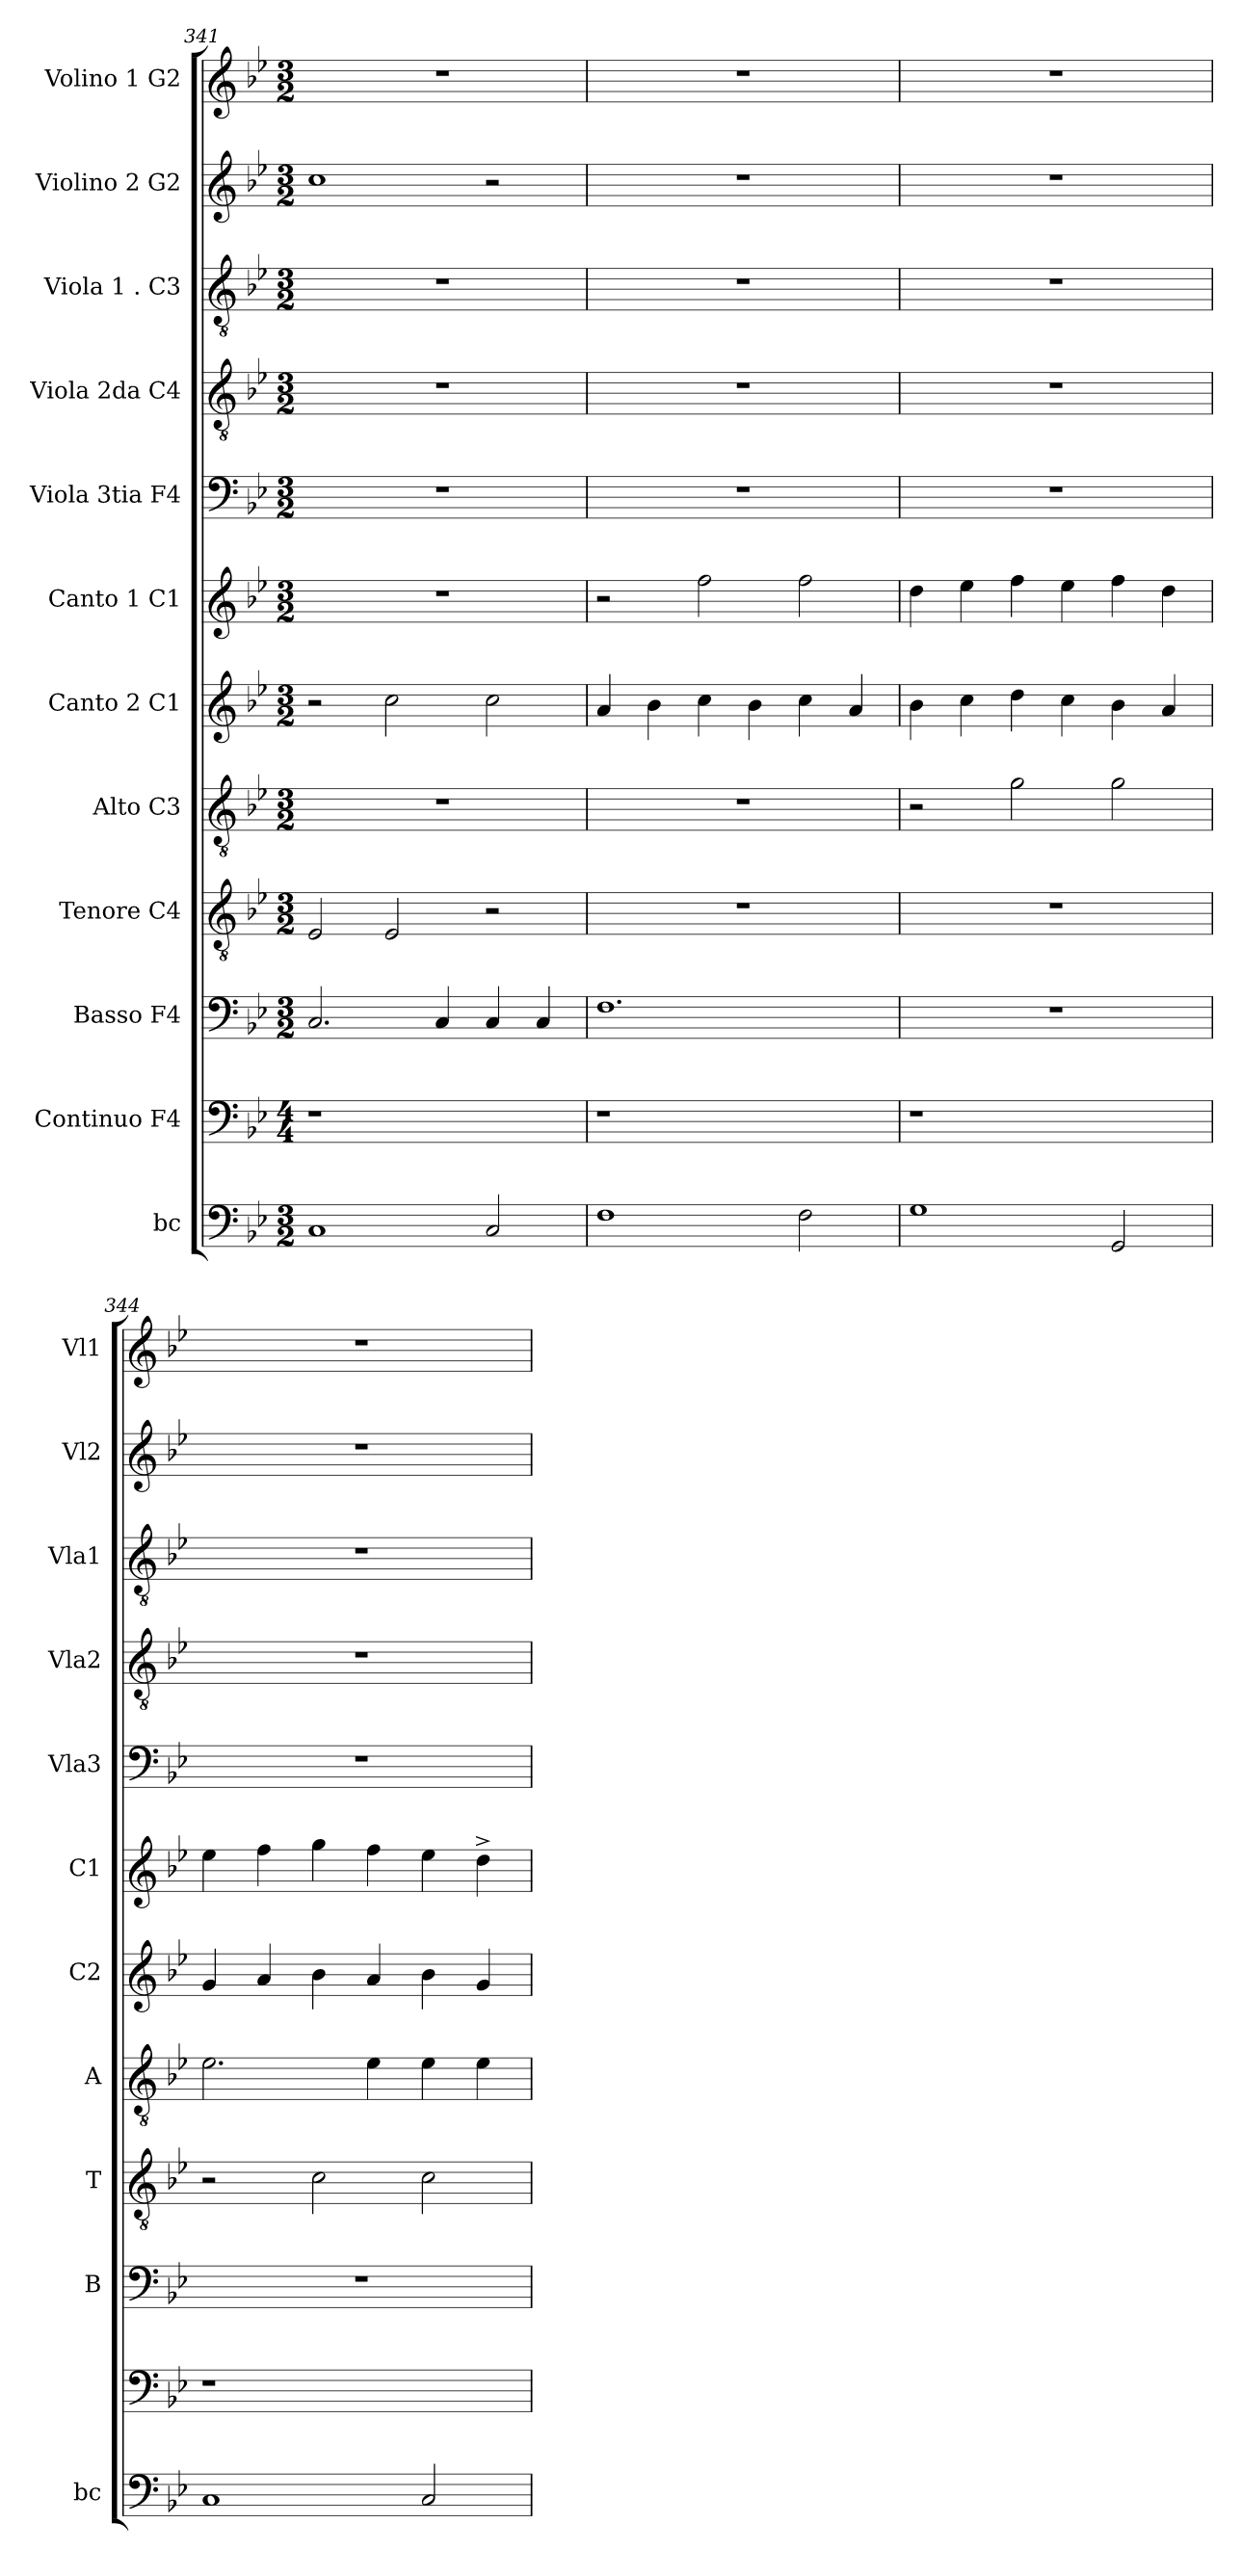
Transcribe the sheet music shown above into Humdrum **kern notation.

**kern	**kern	**kern	**kern	**kern	**kern	**kern	**kern	**kern	**kern	**kern	**kern
*part12	*part11	*part10	*part9	*part8	*part7	*part6	*part5	*part4	*part3	*part2	*part1
*staff12	*staff11	*staff10	*staff9	*staff8	*staff7	*staff6	*staff5	*staff4	*staff3	*staff2	*staff1
*I"bc	*I"Continuo F4	*I"Basso F4	*I"Tenore C4	*I"Alto C3	*I"Canto 2 C1	*I"Canto 1 C1	*I"Viola 3tia F4	*I"Viola 2da C4	*I"Viola 1 . C3	*I"Violino 2 G2	*I"Volino 1 G2
*I'bc	*	*I'B	*I'T	*I'A	*I'C2	*I'C1	*I'Vla3	*I'Vla2	*I'Vla1	*I'Vl2	*I'Vl1
!!LO:PB:g=z
*clefF4	*clefF4	*clefF4	*clefGv2	*clefGv2	*clefG2	*clefG2	*clefF4	*clefGv2	*clefGv2	*clefG2	*clefG2
*k[b-e-]	*k[b-e-]	*k[b-e-]	*k[b-e-]	*k[b-e-]	*k[b-e-]	*k[b-e-]	*k[b-e-]	*k[b-e-]	*k[b-e-]	*k[b-e-]	*k[b-e-]
*B-:	*B-:	*B-:	*B-:	*B-:	*B-:	*B-:	*B-:	*B-:	*B-:	*B-:	*B-:
*M3/2	*M4/4	*M3/2	*M3/2	*M3/2	*M3/2	*M3/2	*M3/2	*M3/2	*M3/2	*M3/2	*M3/2
=341	=341	=341	=341	=341	=341	=341	=341	=341	=341	=341	=341
!	!	!	!	!LO:N:vis=1	!	!LO:N:vis=1	!	!	!	!	!
1C	1r	2.C/	2E-/	1.r	2r	1.r	1.r	1.r	1.r	1cc	1.r
.	.	.	2E-/	.	2cc\	.	.	.	.	.	.
.	.	4C/	.	.	.	.	.	.	.	.	.
2C/	2ryy	4C/	2r	.	2cc\	.	.	.	.	2r	.
.	.	4C/	.	.	.	.	.	.	.	.	.
=342	=342	=342	=342	=342	=342	=342	=342	=342	=342	=342	=342
!	!	!	!LO:N:vis=1	!LO:N:vis=1	!	!	!	!	!	!LO:N:vis=1	!
1F	1r	1.F	1.r	1.r	4a/	2r	1.r	1.r	1.r	1.r	1.r
.	.	.	.	.	4b-\	.	.	.	.	.	.
.	.	.	.	.	4cc\	2ff\	.	.	.	.	.
.	.	.	.	.	4b-\	.	.	.	.	.	.
2F\	2ryy	.	.	.	4cc\	2ff\	.	.	.	.	.
.	.	.	.	.	4a/	.	.	.	.	.	.
=343	=343	=343	=343	=343	=343	=343	=343	=343	=343	=343	=343
!	!	!LO:N:vis=1	!LO:N:vis=1	!	!	!	!	!	!	!LO:N:vis=1	!
1G	1r	1.r	1.r	2r	4b-\	4dd\	1.r	1.r	1.r	1.r	1.r
.	.	.	.	.	4cc\	4ee-\	.	.	.	.	.
.	.	.	.	2g\	4dd\	4ff\	.	.	.	.	.
.	.	.	.	.	4cc\	4ee-\	.	.	.	.	.
2GG/	2ryy	.	.	2g\	4b-\	4ff\	.	.	.	.	.
.	.	.	.	.	4a/	4dd\	.	.	.	.	.
=344	=344	=344	=344	=344	=344	=344	=344	=344	=344	=344	=344
!	!	!LO:N:vis=1	!	!	!	!	!	!	!	!LO:N:vis=1	!
1C	1r	1.r	2r	2.e-\	4g/	4ee-\	1.r	1.r	1.r	1.r	1.r
.	.	.	.	.	4a/	4ff\	.	.	.	.	.
.	.	.	2c\	.	4b-\	4gg\	.	.	.	.	.
.	.	.	.	4e-\	4a/	4ff\	.	.	.	.	.
2C/	2ryy	.	2c\	4e-\	4b-\	4ee-\	.	.	.	.	.
.	.	.	.	4e-\	4g/	4dd^>\	.	.	.	.	.
=	=	=	=	=	=	=	=	=	=	=	=
*-	*-	*-	*-	*-	*-	*-	*-	*-	*-	*-	*-
